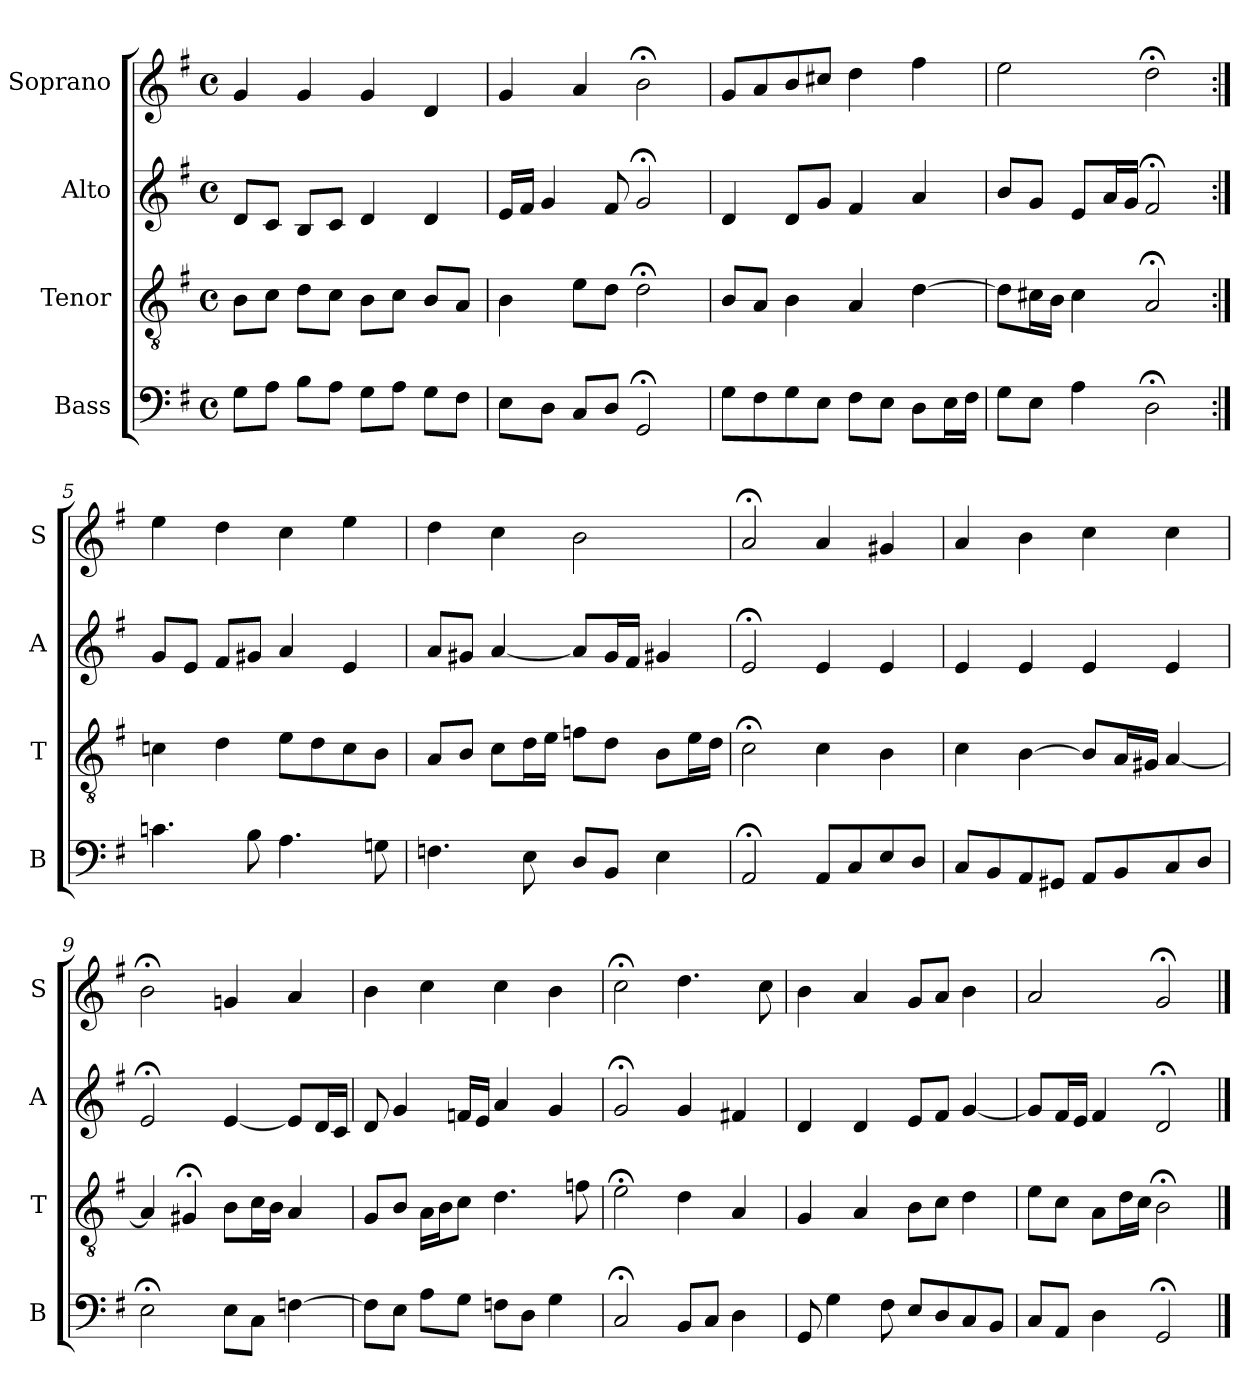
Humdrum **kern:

**kern	**kern	**kern	**kern
*part4	*part3	*part2	*part1
*staff4	*staff3	*staff2	*staff1
*I"Bass	*I"Tenor	*I"Alto	*I"Soprano
*I'B	*I'T	*I'A	*I'S
*clefF4	*clefGv2	*clefG2	*clefG2
*k[f#]	*k[f#]	*k[f#]	*k[f#]
*G:	*G:	*G:	*G:
*M4/4	*M4/4	*M4/4	*M4/4
*met(c)	*met(c)	*met(c)	*met(c)
*MM100	*MM100	*MM100	*MM100
=1	=1	=1	=1
8GL	8BL	8dL	4g
8AJ	8cJ	8cJ	.
8BL	8dL	8BL	4g
8AJ	8cJ	8cJ	.
8GL	8BL	4d	4g
8AJ	8cJ	.	.
8GL	8BL	4d	4d
8F#J	8AJ	.	.
=2	=2	=2	=2
8EL	4B	16eLL	4g
.	.	16f#JJ	.
8DJ	.	4g	.
8CL	8eL	.	4a
8DJ	8dJ	8f#	.
2GG;<	2d;<	2g;<	2b;<
=3	=3	=3	=3
8GL	8BL	4d	8gL
8F#	8AJ	.	8a
8G	4B	8dL	8b
8EJ	.	8gJ	8cc#XJ
8F#L	4A	4f#	4dd
8EJ	.	.	.
8DL	[4d	4a	4ff#
16EL	.	.	.
16F#JJ	.	.	.
=4	=4	=4	=4
8GL	8dL]	8bL	2ee
8EJ	16c#XL	8gJ	.
.	16BJJ	.	.
4A	4c#	8eL	.
.	.	16aL	.
.	.	16gJJ	.
2D;<	2A;<	2f#;<	2dd;<
=5:|!	=5:|!	=5:|!	=5:|!
4.cn	4cn	8gL	4ee
.	.	8eJ	.
.	4d	8f#L	4dd
8B	.	8g#XJ	.
4.A	8eL	4a	4cc
.	8d	.	.
.	8c	4e	4ee
8Gn	8BJ	.	.
=6	=6	=6	=6
4.Fn	8AL	8aL	4dd
.	8BJ	8g#XJ	.
.	8cL	[4a	4cc
8E	16dL	.	.
.	16eJJ	.	.
8DL	8fnL	8aL]	2b
8BBJ	8dJ	16g#L	.
.	.	16f#JJ	.
4E	8BL	4g#X	.
.	16eL	.	.
.	16dJJ	.	.
=7	=7	=7	=7
2AA;<	2c;<	2e;<	2a;<
8AAL	4c	4e	4a
8C	.	.	.
8E	4B	4e	4g#X
8DJ	.	.	.
=8	=8	=8	=8
8CL	4c	4e	4a
8BB	.	.	.
8AA	[4B	4e	4b
8GG#XJ	.	.	.
8AAL	8BL]	4e	4cc
8BB	16AL	.	.
.	16G#XJJ	.	.
8C	[4A	4e	4cc
8DJ	.	.	.
=9	=9	=9	=9
2E;<	4A]	2e;<	2b;<
.	4G#X;<	.	.
8EL	8BL	[4e	4gn
8CJ	16cL	.	.
.	16BJJ	.	.
[4Fn	4A	8eL]	4a
.	.	16dL	.
.	.	16cJJ	.
=10	=10	=10	=10
8FL]	8GL	8d	4b
8EJ	8BJ	4g	.
8AL	16ALL	.	4cc
.	16BJ	.	.
8GJ	8cJ	16fnLL	.
.	.	16eJJ	.
8FnL	4.d	4a	4cc
8DJ	.	.	.
4G	.	4g	4b
.	8fn	.	.
=11	=11	=11	=11
2C;<	2e;<	2g;<	2cc;<
8BBL	4d	4g	4.dd
8CJ	.	.	.
4D	4A	4f#X	.
.	.	.	8cc
=12	=12	=12	=12
8GG	4G	4d	4b
4G	.	.	.
.	4A	4d	4a
8F#	.	.	.
8EL	8BL	8eL	8gL
8D	8cJ	8f#J	8aJ
8C	4d	[4g	4b
8BBJ	.	.	.
=13	=13	=13	=13
8CL	8eL	8gL]	2a
8AAJ	8cJ	16f#L	.
.	.	16eJJ	.
4D	8AL	4f#	.
.	16dL	.	.
.	16cJJ	.	.
2GG;<	2B;<	2d;<	2g;<
==	==	==	==
*-	*-	*-	*-
